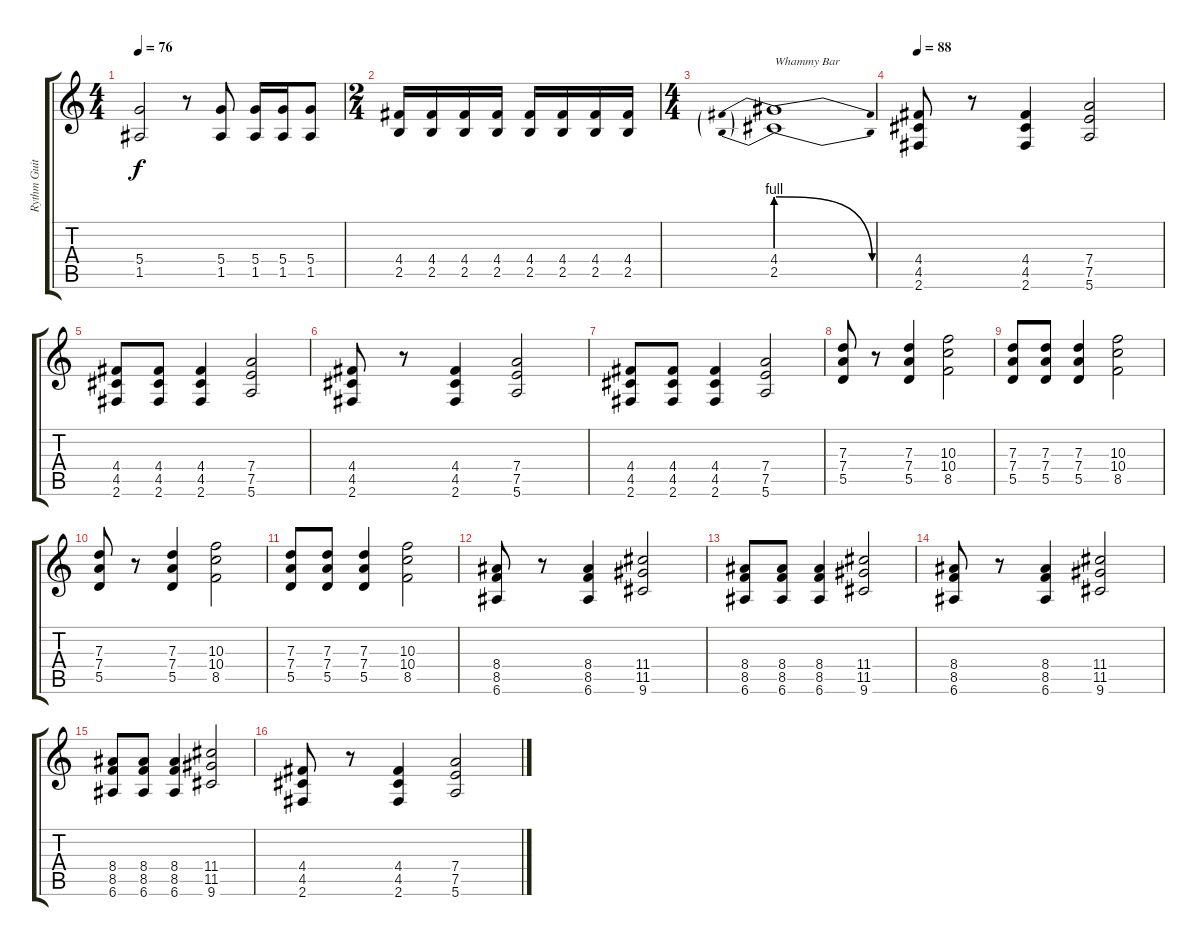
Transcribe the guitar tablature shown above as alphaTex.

\track ("Rythm Guitar" "Rythm Guit") {instrument acousticguitarsteel}
\staff {score tabs}
\tuning (E4 B3 G3 D3 A2 E2) {hide}
\ts (4 4)
\tempo 76
\clef g2
\ks c
(5.4 1.5).2{dy f} r.8 (5.4 1.5).8 (5.4 1.5).16 (5.4 1.5).16 (5.4 1.5).8 |
\ts (2 4)
(4.4 2.5).16 (4.4 2.5).16 (4.4 2.5).16 (4.4 2.5).16 (4.4 2.5).16 (4.4 2.5).16 (4.4 2.5).16 (4.4 2.5).16 |
\ts (4 4)
(4.4{be (prebendrelease 0 4 60 0)} 2.5{be (prebendrelease 0 4 60 0)}).1{txt "Whammy Bar"} |
\tempo 88
(4.4 4.5 2.6).8 r.8 (4.4 4.5 2.6).4 (7.4 7.5 5.6).2 |
(4.4 4.5 2.6).8 (4.4 4.5 2.6).8 (4.4 4.5 2.6).4 (7.4 7.5 5.6).2 |
(4.4 4.5 2.6).8 r.8 (4.4 4.5 2.6).4 (7.4 7.5 5.6).2 |
(4.4 4.5 2.6).8 (4.4 4.5 2.6).8 (4.4 4.5 2.6).4 (7.4 7.5 5.6).2 |
(7.3 7.4 5.5).8 r.8 (7.3 7.4 5.5).4 (10.3 10.4 8.5).2 |
(7.3 7.4 5.5).8 (7.3 7.4 5.5).8 (7.3 7.4 5.5).4 (10.3 10.4 8.5).2 |
(7.3 7.4 5.5).8 r.8 (7.3 7.4 5.5).4 (10.3 10.4 8.5).2 |
(7.3 7.4 5.5).8 (7.3 7.4 5.5).8 (7.3 7.4 5.5).4 (10.3 10.4 8.5).2 |
(8.4 8.5 6.6).8 r.8 (8.4 8.5 6.6).4 (11.4 11.5 9.6).2 |
(8.4 8.5 6.6).8 (8.4 8.5 6.6).8 (8.4 8.5 6.6).4 (11.4 11.5 9.6).2 |
(8.4 8.5 6.6).8 r.8 (8.4 8.5 6.6).4 (11.4 11.5 9.6).2 |
(8.4 8.5 6.6).8 (8.4 8.5 6.6).8 (8.4 8.5 6.6).4 (11.4 11.5 9.6).2 |
(4.4 4.5 2.6).8 r.8 (4.4 4.5 2.6).4 (7.4 7.5 5.6).2
